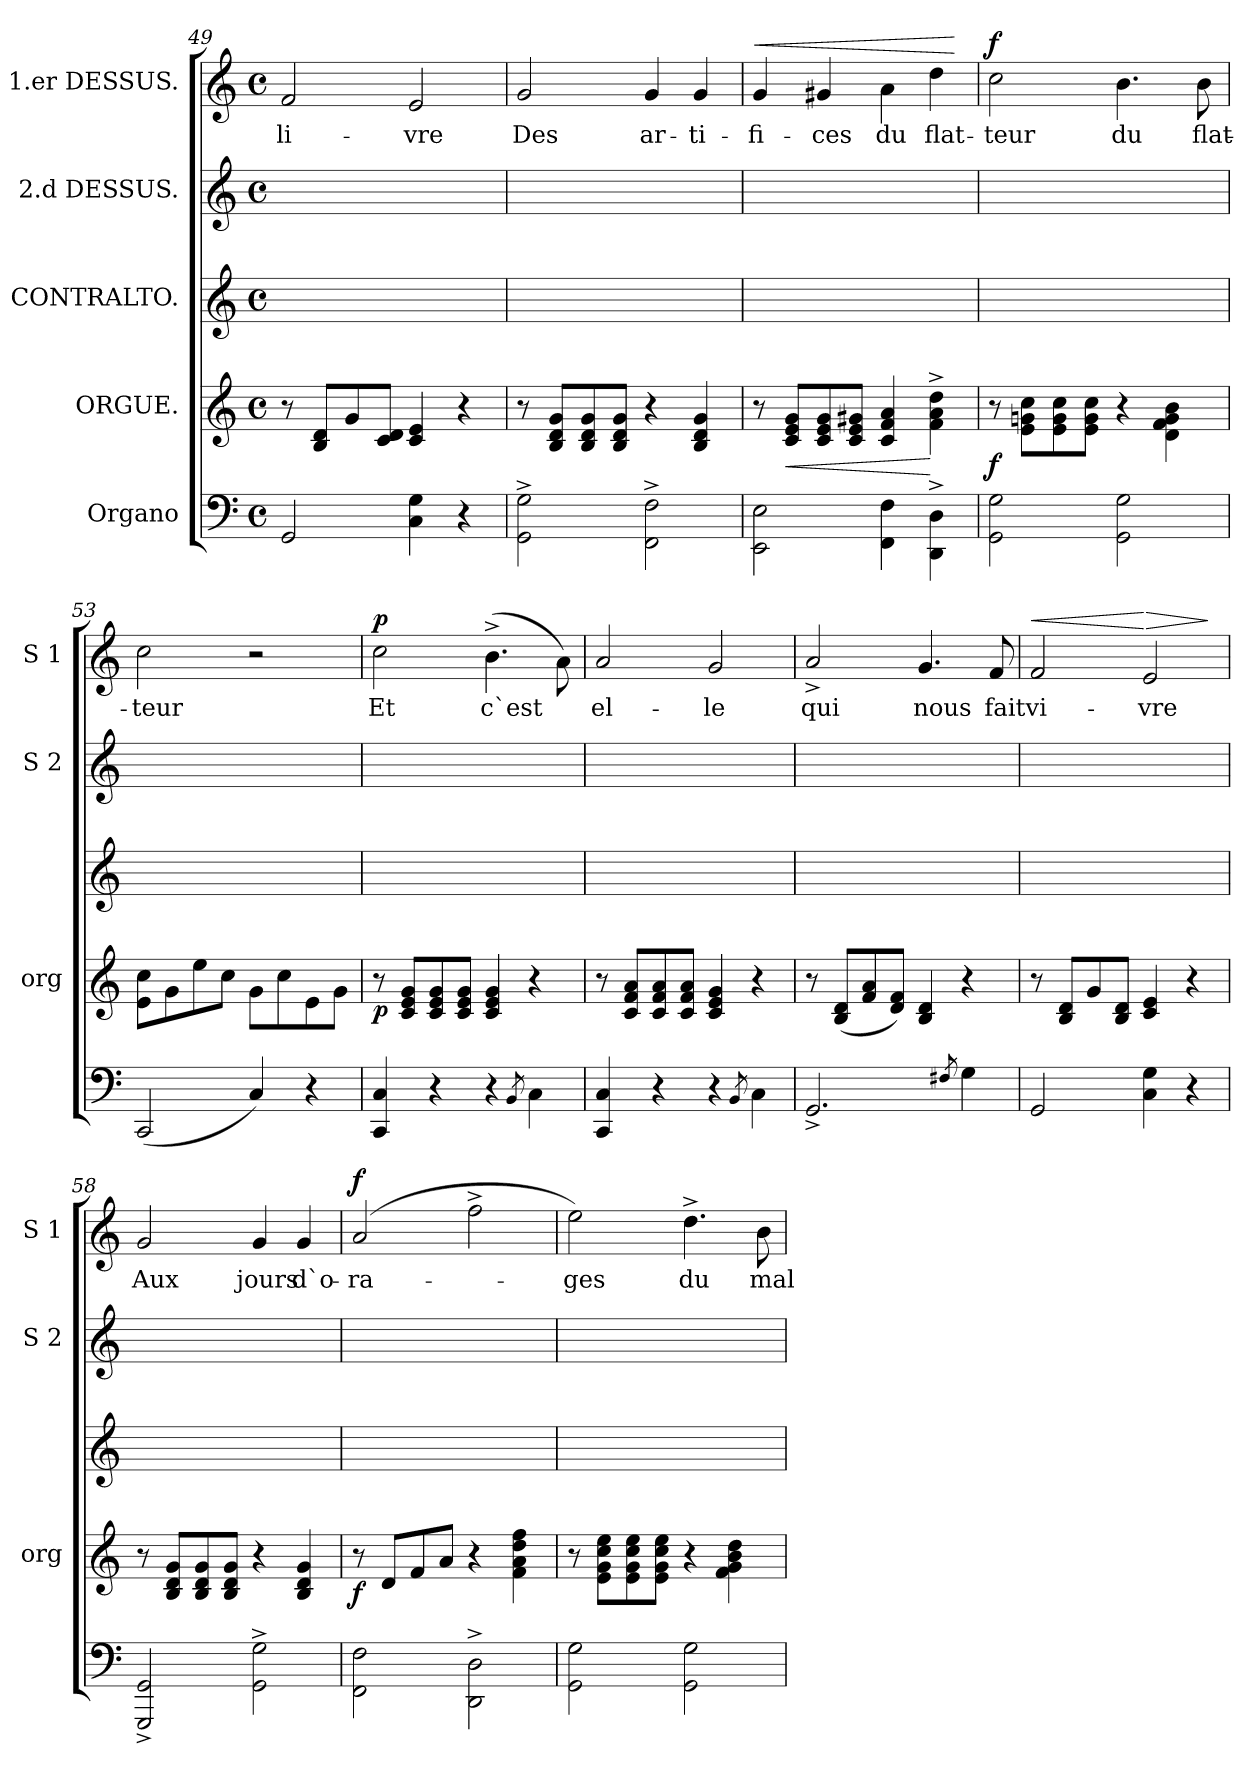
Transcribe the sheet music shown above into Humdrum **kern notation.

**kern	**kern	**dynam	**kern	**kern	**kern	**text	**dynam
*part5	*part4	*part4	*part3	*part2	*part1	*part1	*part1
*staff5	*staff4	*staff4	*staff3	*staff2	*staff1	*staff1	*staff1
*I"Organo	*I"ORGUE.	*	*I"CONTRALTO.	*I"2.d DESSUS.	*I"1.er DESSUS.	*	*
*	*I'org	*	*	*I'S 2	*I'S 1	*	*
*clefF4	*clefG2	*	*clefG2	*clefG2	*clefG2	*	*
*k[]	*k[]	*	*k[]	*k[]	*k[]	*	*
*C:	*C:	*	*C:	*C:	*C:	*	*
*M4/4	*M4/4	*	*M4/4	*M4/4	*M4/4	*	*
*met(c)	*met(c)	*	*met(c)	*met(c)	*met(c)	*	*
=49	=49	=49	=49	=49	=49	=49	=49
2GG/	8r	.	1ryy	1ryy	2f/	-li-	.
.	8B/ 8d/L	.	.	.	.	.	.
.	8g/	.	.	.	.	.	.
.	8c/ 8d/J	.	.	.	.	.	.
4C\ 4G\	4c/ 4e/	.	.	.	2e/	-vre	.
4r	4r	.	.	.	.	.	.
=50	=50	=50	=50	=50	=50	=50	=50
2GG^\ 2G^\	8r	.	1ryy	1ryy	2g/	Des	.
.	8B/ 8d/ 8g/L	.	.	.	.	.	.
.	8B/ 8d/ 8g/	.	.	.	.	.	.
.	8B/ 8d/ 8g/J	.	.	.	.	.	.
2FF^\ 2F^\	4r	.	.	.	4g/	ar-	.
.	4B/ 4d/ 4g/	.	.	.	4g/	-ti-	.
=51	=51	=51	=51	=51	=51	=51	=51
!	!	!	!	!	!	!	!LO:HP:a
2EE\ 2E\	8r	.	1ryy	1ryy	4g/	-fi-	<
!	!	!LO:HP:b	!	!	!	!	!
.	8c/ 8e/ 8g/L	<	.	.	.	.	.
.	8c/ 8e/ 8g/	.	.	.	4g#X/	-ces	.
.	8c/ 8e/ 8g#X/J	.	.	.	.	.	.
4FF\ 4F\	4c/ 4f/ 4a/	.	.	.	4a\	du	.
4DD^\ 4D^\	4f^\ 4a^\ 4dd^\	[	.	.	4dd\	flat-	.
.	.	.	.	.	.	.	[
=52	=52	=52	=52	=52	=52	=52	=52
!	!	!	!	!	!	!	!LO:DY:a
2GG\ 2G\	8r	f	1ryy	1ryy	2cc\	-teur	f
.	8e\ 8gn\ 8cc\L	.	.	.	.	.	.
.	8e\ 8g\ 8cc\	.	.	.	.	.	.
.	8e\ 8g\ 8cc\J	.	.	.	.	.	.
2GG\ 2G\	4r	.	.	.	4.b\	du	.
.	4d\ 4f\ 4g\ 4b\	.	.	.	.	.	.
.	.	.	.	.	8b\	flat-	.
=53	=53	=53	=53	=53	=53	=53	=53
(2CC/	8e\ 8cc\L	.	1ryy	1ryy	2cc\	-teur	.
.	8g\	.	.	.	.	.	.
.	8ee\	.	.	.	.	.	.
.	8cc\J	.	.	.	.	.	.
4C/)	8g\L	.	.	.	2r	.	.
.	8cc\	.	.	.	.	.	.
4r	8e\	.	.	.	.	.	.
.	8g\J	.	.	.	.	.	.
=54	=54	=54	=54	=54	=54	=54	=54
!	!	!	!	!	!	!	!LO:DY:a
4CC/ 4C/	8r	p	1ryy	1ryy	2cc\	Et	p
.	8c/ 8e/ 8g/L	.	.	.	.	.	.
4r	8c/ 8e/ 8g/	.	.	.	.	.	.
.	8c/ 8e/ 8g/J	.	.	.	.	.	.
4r	4c/ 4e/ 4g/	.	.	.	(4.b^\	c`est	.
8qBB/	.	.	.	.	.	.	.
4C\	4r	.	.	.	.	.	.
.	.	.	.	.	8a\)	.	.
=55	=55	=55	=55	=55	=55	=55	=55
4CC/ 4C/	8r	.	1ryy	1ryy	2a/	el-	.
.	8c/ 8f/ 8a/L	.	.	.	.	.	.
4r	8c/ 8f/ 8a/	.	.	.	.	.	.
.	8c/ 8f/ 8a/J	.	.	.	.	.	.
4r	4c/ 4e/ 4g/	.	.	.	2g/	-le	.
8qBB/	.	.	.	.	.	.	.
4C\	4r	.	.	.	.	.	.
=56	=56	=56	=56	=56	=56	=56	=56
2.GG^>/	8r	.	1ryy	1ryy	2a^>/	qui	.
.	(8B/ 8d/L	.	.	.	.	.	.
.	8f/ 8a/	.	.	.	.	.	.
.	8d/ 8f/J)	.	.	.	.	.	.
.	4B/ 4d/	.	.	.	4.g/	nous	.
8qF#X/	.	.	.	.	.	.	.
4G\	4r	.	.	.	.	.	.
.	.	.	.	.	8f/	fait	.
=57	=57	=57	=57	=57	=57	=57	=57
!	!	!	!	!	!	!	!LO:HP:a
2GG/	8r	.	1ryy	1ryy	2f/	vi-	<
.	8B/ 8d/L	.	.	.	.	.	.
.	8g/	.	.	.	.	.	.
.	8B/ 8d/J	.	.	.	.	.	.
!	!	!	!	!	!	!	!LO:HP:n=1:a
4C\ 4G\	4c/ 4e/	.	.	.	2e/	-vre	[ >
4r	4r	.	.	.	.	.	.
.	.	.	.	.	.	.	]
=58	=58	=58	=58	=58	=58	=58	=58
2GGG^>/ 2GG^>/	8r	.	1ryy	1ryy	2g/	Aux	.
.	8B/ 8d/ 8g/L	.	.	.	.	.	.
.	8B/ 8d/ 8g/	.	.	.	.	.	.
.	8B/ 8d/ 8g/J	.	.	.	.	.	.
2GG^\ 2G^\	4r	.	.	.	4g/	jours	.
.	4B/ 4d/ 4g/	.	.	.	4g/	d`o-	.
=59	=59	=59	=59	=59	=59	=59	=59
!	!	!	!	!	!	!	!LO:DY:a
2FF\ 2F\	8r	f	1ryy	1ryy	(2a/	-ra-	f
.	8d/L	.	.	.	.	.	.
.	8f/	.	.	.	.	.	.
.	8a/J	.	.	.	.	.	.
2DD^\ 2D^\	4r	.	.	.	2ff^\	.	.
.	4f\ 4a\ 4dd\ 4ff\	.	.	.	.	.	.
=60	=60	=60	=60	=60	=60	=60	=60
2GG\ 2G\	8r	.	1ryy	1ryy	2ee\)	-ges	.
.	8e\ 8g\ 8cc\ 8ee\L	.	.	.	.	.	.
.	8e\ 8g\ 8cc\ 8ee\	.	.	.	.	.	.
.	8e\ 8g\ 8cc\ 8ee\J	.	.	.	.	.	.
2GG\ 2G\	4r	.	.	.	4.dd^\	du	.
.	4f\ 4g\ 4b\ 4dd\	.	.	.	.	.	.
.	.	.	.	.	8b\	mal-	.
=	=	=	=	=	=	=	=
*-	*-	*-	*-	*-	*-	*-	*-
